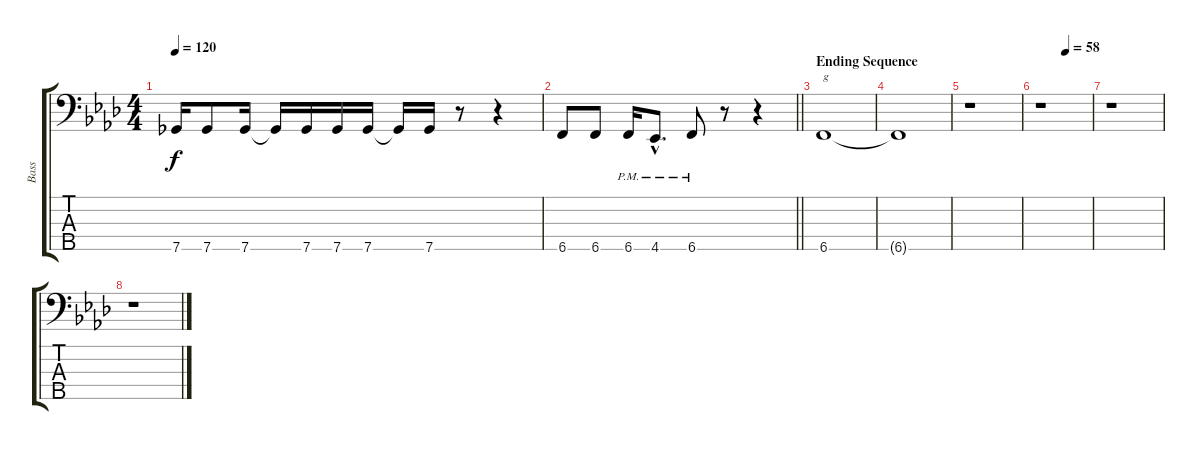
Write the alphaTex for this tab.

\track ("Bass" "Bass") {instrument electricbasspick}
\staff {score tabs}
\tuning (G2 D2 A1 E1 B0) {hide}
\ts (4 4)
\tempo 120
\clef f4
\ks fminor
7.5.16{dy f} 7.5.8 7.5.16 7.5{t}.16 7.5.16 7.5.16 7.5.16 7.5{t}.16 7.5.16 r.8 r.4 |
\barLineRight lightlight
6.5.8 6.5.8 6.5{pm}.16 4.5{hac pm}.8{d} 6.5{pm}.8 r.8 r.4 |
\section ("" "Ending Sequence")
6.5.1{txt "g"} |
6.5{t}.1 |
r.1 |
\tempo (58 0.5)
r.1 |
r.1 |
r.1
